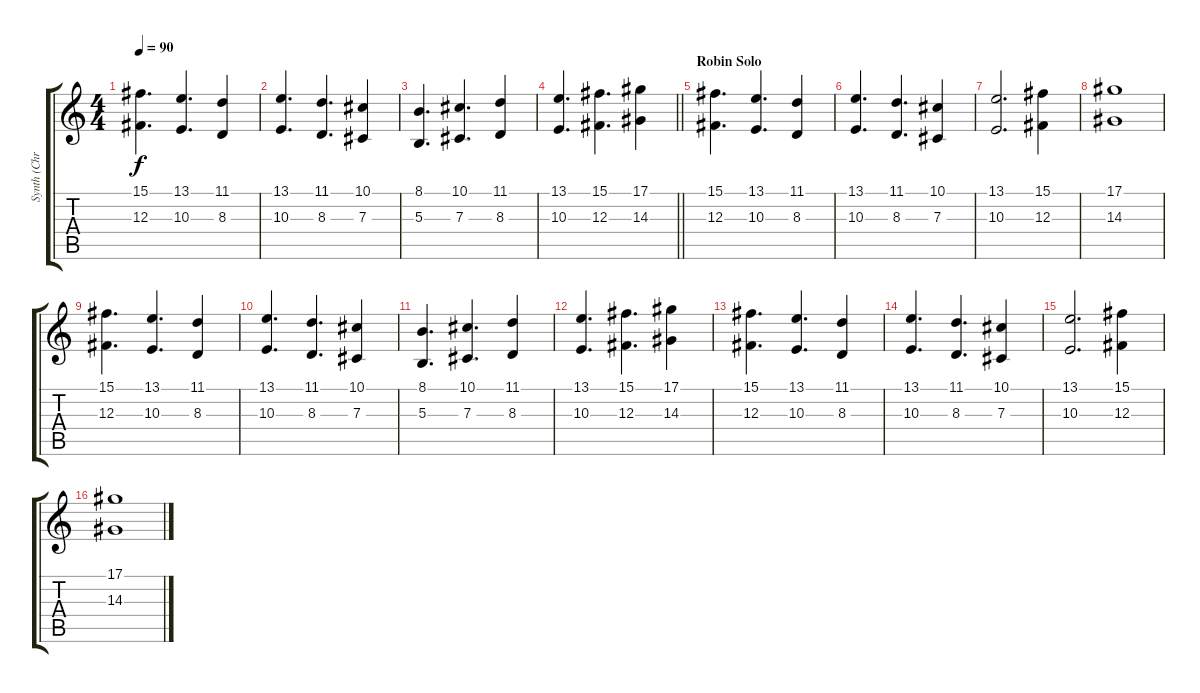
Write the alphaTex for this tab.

\track ("Synth (Chris \"MotherGoose\" Pitman)" "Synth (Chr") {instrument choiraahs}
\staff {score tabs}
\tuning (Eb4 Bb3 Gb3 Db3 Ab2 Eb2) {hide}
\ts (4 4)
\tempo 90
\clef g2
\ks c
(15.1 12.3).4{d dy f} (13.1 10.3).4{d} (11.1 8.3).4 |
(13.1 10.3).4{d} (11.1 8.3).4{d} (10.1 7.3).4 |
(8.1 5.3).4{d} (10.1 7.3).4{d} (11.1 8.3).4 |
\barLineRight lightlight
(13.1 10.3).4{d} (15.1 12.3).4{d} (17.1 14.3).4 |
\section ("" "Robin Solo")
(15.1 12.3).4{d volume 12} (13.1 10.3).4{d} (11.1 8.3).4 |
(13.1 10.3).4{d} (11.1 8.3).4{d} (10.1 7.3).4 |
(13.1 10.3).2{d} (15.1 12.3).4 |
(17.1 14.3).1 |
(15.1 12.3).4{d} (13.1 10.3).4{d} (11.1 8.3).4 |
(13.1 10.3).4{d} (11.1 8.3).4{d} (10.1 7.3).4 |
(8.1 5.3).4{d} (10.1 7.3).4{d} (11.1 8.3).4 |
(13.1 10.3).4{d} (15.1 12.3).4{d} (17.1 14.3).4 |
(15.1 12.3).4{d} (13.1 10.3).4{d} (11.1 8.3).4 |
(13.1 10.3).4{d} (11.1 8.3).4{d} (10.1 7.3).4 |
(13.1 10.3).2{d} (15.1 12.3).4 |
(17.1 14.3).1
